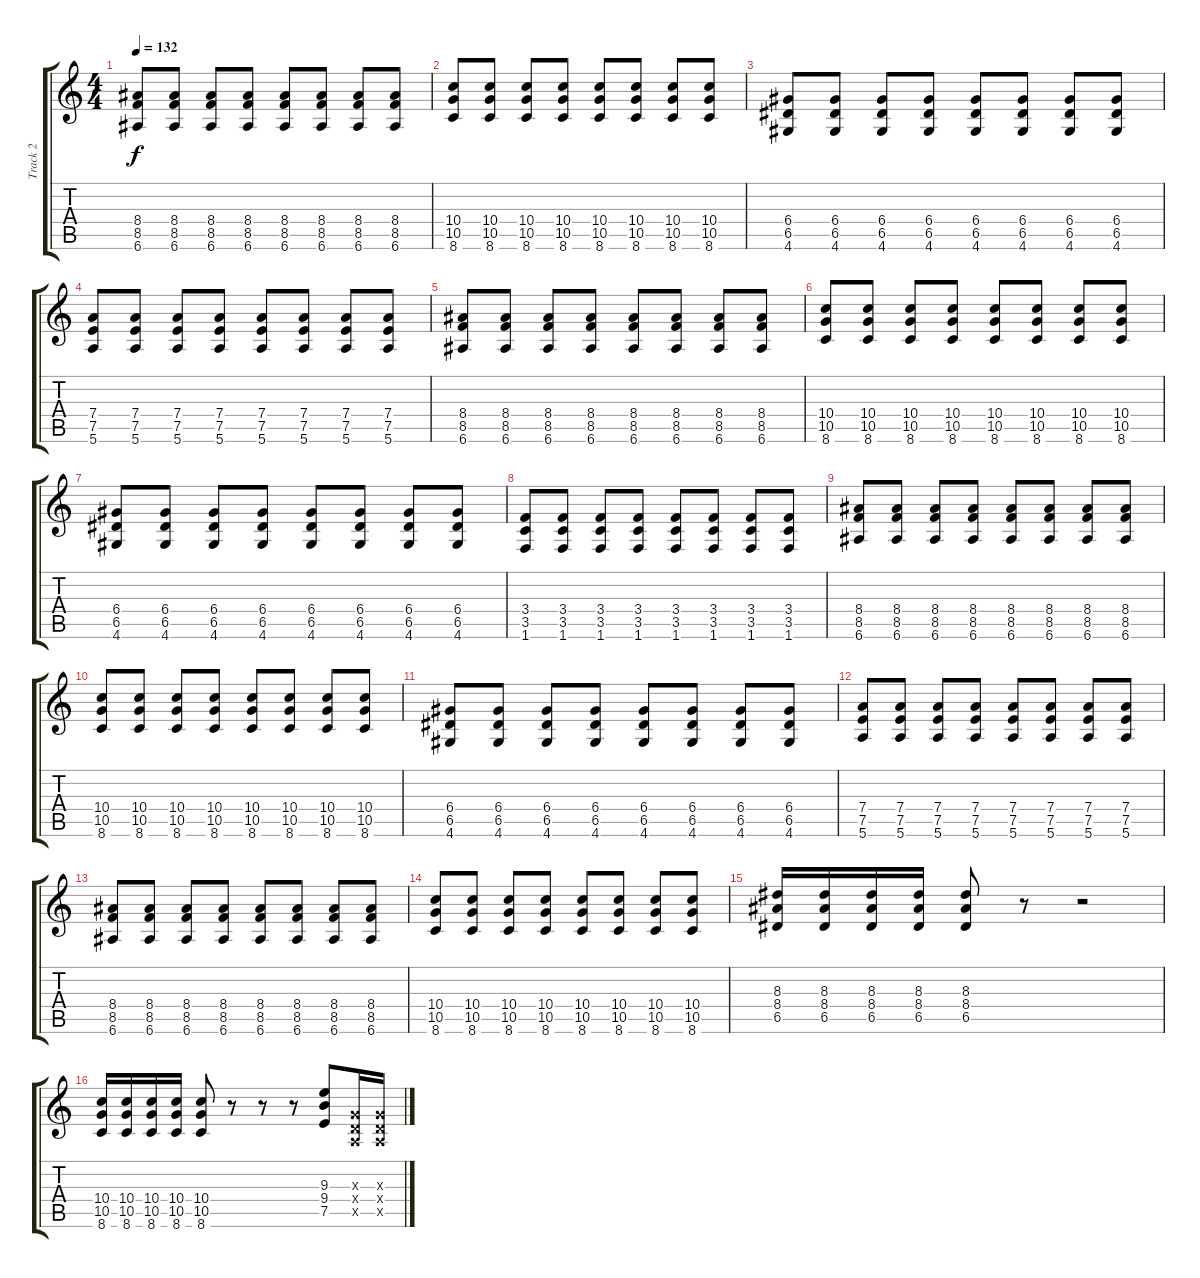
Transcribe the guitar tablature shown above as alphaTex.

\track ("Track 2" "Track 2") {instrument distortionguitar}
\staff {score tabs}
\tuning (E4 B3 G3 D3 A2 E2) {hide}
\ts (4 4)
\tempo 132
\clef g2
\ks c
(8.4 8.5 6.6).8{dy f} (8.4 8.5 6.6).8 (8.4 8.5 6.6).8 (8.4 8.5 6.6).8 (8.4 8.5 6.6).8 (8.4 8.5 6.6).8 (8.4 8.5 6.6).8 (8.4 8.5 6.6).8 |
(10.4 10.5 8.6).8 (10.4 10.5 8.6).8 (10.4 10.5 8.6).8 (10.4 10.5 8.6).8 (10.4 10.5 8.6).8 (10.4 10.5 8.6).8 (10.4 10.5 8.6).8 (10.4 10.5 8.6).8 |
(6.4 6.5 4.6).8 (6.4 6.5 4.6).8 (6.4 6.5 4.6).8 (6.4 6.5 4.6).8 (6.4 6.5 4.6).8 (6.4 6.5 4.6).8 (6.4 6.5 4.6).8 (6.4 6.5 4.6).8 |
(7.4 7.5 5.6).8 (7.4 7.5 5.6).8 (7.4 7.5 5.6).8 (7.4 7.5 5.6).8 (7.4 7.5 5.6).8 (7.4 7.5 5.6).8 (7.4 7.5 5.6).8 (7.4 7.5 5.6).8 |
(8.4 8.5 6.6).8 (8.4 8.5 6.6).8 (8.4 8.5 6.6).8 (8.4 8.5 6.6).8 (8.4 8.5 6.6).8 (8.4 8.5 6.6).8 (8.4 8.5 6.6).8 (8.4 8.5 6.6).8 |
(10.4 10.5 8.6).8 (10.4 10.5 8.6).8 (10.4 10.5 8.6).8 (10.4 10.5 8.6).8 (10.4 10.5 8.6).8 (10.4 10.5 8.6).8 (10.4 10.5 8.6).8 (10.4 10.5 8.6).8 |
(6.4 6.5 4.6).8 (6.4 6.5 4.6).8 (6.4 6.5 4.6).8 (6.4 6.5 4.6).8 (6.4 6.5 4.6).8 (6.4 6.5 4.6).8 (6.4 6.5 4.6).8 (6.4 6.5 4.6).8 |
(3.4 3.5 1.6).8 (3.4 3.5 1.6).8 (3.4 3.5 1.6).8 (3.4 3.5 1.6).8 (3.4 3.5 1.6).8 (3.4 3.5 1.6).8 (3.4 3.5 1.6).8 (3.4 3.5 1.6).8 |
(8.4 8.5 6.6).8 (8.4 8.5 6.6).8 (8.4 8.5 6.6).8 (8.4 8.5 6.6).8 (8.4 8.5 6.6).8 (8.4 8.5 6.6).8 (8.4 8.5 6.6).8 (8.4 8.5 6.6).8 |
(10.4 10.5 8.6).8 (10.4 10.5 8.6).8 (10.4 10.5 8.6).8 (10.4 10.5 8.6).8 (10.4 10.5 8.6).8 (10.4 10.5 8.6).8 (10.4 10.5 8.6).8 (10.4 10.5 8.6).8 |
(6.4 6.5 4.6).8 (6.4 6.5 4.6).8 (6.4 6.5 4.6).8 (6.4 6.5 4.6).8 (6.4 6.5 4.6).8 (6.4 6.5 4.6).8 (6.4 6.5 4.6).8 (6.4 6.5 4.6).8 |
(7.4 7.5 5.6).8 (7.4 7.5 5.6).8 (7.4 7.5 5.6).8 (7.4 7.5 5.6).8 (7.4 7.5 5.6).8 (7.4 7.5 5.6).8 (7.4 7.5 5.6).8 (7.4 7.5 5.6).8 |
(8.4 8.5 6.6).8 (8.4 8.5 6.6).8 (8.4 8.5 6.6).8 (8.4 8.5 6.6).8 (8.4 8.5 6.6).8 (8.4 8.5 6.6).8 (8.4 8.5 6.6).8 (8.4 8.5 6.6).8 |
(10.4 10.5 8.6).8 (10.4 10.5 8.6).8 (10.4 10.5 8.6).8 (10.4 10.5 8.6).8 (10.4 10.5 8.6).8 (10.4 10.5 8.6).8 (10.4 10.5 8.6).8 (10.4 10.5 8.6).8 |
(8.3 8.4 6.5).16 (8.3 8.4 6.5).16 (8.3 8.4 6.5).16 (8.3 8.4 6.5).16 (8.3 8.4 6.5).8 r.8 r.2 |
(10.4 10.5 8.6).16 (10.4 10.5 8.6).16 (10.4 10.5 8.6).16 (10.4 10.5 8.6).16 (10.4 10.5 8.6).8 r.8 r.8 r.8 (9.3 9.4 7.5).8 (0.3{x} 0.4{x} 0.5{x}).16 (0.3{x} 0.4{x} 0.5{x}).16
